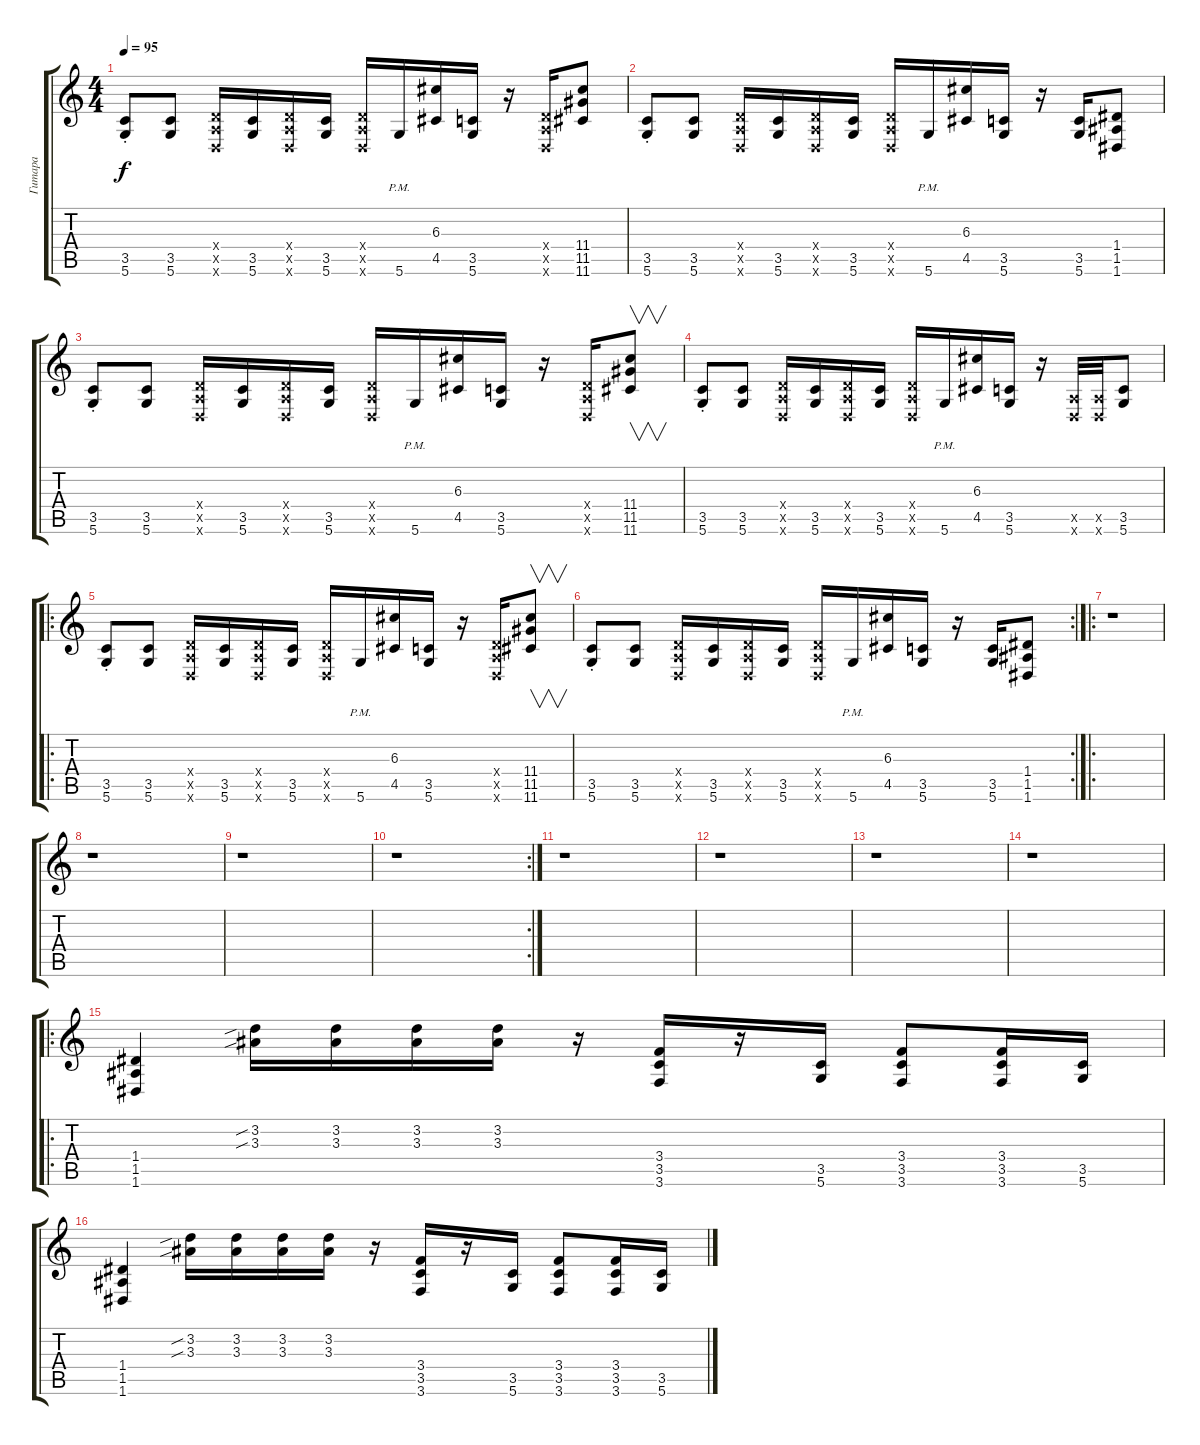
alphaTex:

\track ("Гитара" "Гитара") {instrument distortionguitar}
\staff {score tabs}
\tuning (E4 B3 G3 D3 A2 D2) {hide}
\ts (4 4)
\tempo 95
\clef g2
\ks c
(3.5{st} 5.6{st}).8{dy f instrument distortionguitar} (3.5 5.6).8 (0.4{x} 0.5{x} 0.6{x}).16 (3.5 5.6).16 (0.4{x} 0.5{x} 0.6{x}).16 (3.5 5.6).16 (0.4{x} 0.5{x} 0.6{x}).16 5.6{pm}.16 (6.3 4.5).16 (3.5 5.6).16 r.16 (0.4{x} 0.5{x} 0.6{x}).16 (11.4 11.5 11.6).8 |
(3.5{st} 5.6{st}).8 (3.5 5.6).8 (0.4{x} 0.5{x} 0.6{x}).16 (3.5 5.6).16 (0.4{x} 0.5{x} 0.6{x}).16 (3.5 5.6).16 (0.4{x} 0.5{x} 0.6{x}).16 5.6{pm}.16 (6.3 4.5).16 (3.5 5.6).16 r.16 (3.5 5.6).16 (1.4 1.5 1.6).8 |
(3.5{st} 5.6{st}).8 (3.5 5.6).8 (0.4{x} 0.5{x} 0.6{x}).16 (3.5 5.6).16 (0.4{x} 0.5{x} 0.6{x}).16 (3.5 5.6).16 (0.4{x} 0.5{x} 0.6{x}).16 5.6{pm}.16 (6.3 4.5).16 (3.5 5.6).16 r.16 (0.4{x} 0.5{x} 0.6{x}).16 (11.4 11.5 11.6).8{v} |
(3.5{st} 5.6{st}).8 (3.5 5.6).8 (0.4{x} 0.5{x} 0.6{x}).16 (3.5 5.6).16 (0.4{x} 0.5{x} 0.6{x}).16 (3.5 5.6).16 (0.4{x} 0.5{x} 0.6{x}).16 5.6{pm}.16 (6.3 4.5).16 (3.5 5.6).16 r.16 (0.5{x} 0.6{x}).32 (0.5{x} 0.6{x}).32 (3.5 5.6).8 |
\ro
(3.5{st} 5.6{st}).8 (3.5 5.6).8 (0.4{x} 0.5{x} 0.6{x}).16 (3.5 5.6).16 (0.4{x} 0.5{x} 0.6{x}).16 (3.5 5.6).16 (0.4{x} 0.5{x} 0.6{x}).16 5.6{pm}.16 (6.3 4.5).16 (3.5 5.6).16 r.16 (0.4{x} 0.5{x} 0.6{x}).16 (11.4 11.5 11.6).8{v} |
\rc 2
(3.5{st} 5.6{st}).8 (3.5 5.6).8 (0.4{x} 0.5{x} 0.6{x}).16 (3.5 5.6).16 (0.4{x} 0.5{x} 0.6{x}).16 (3.5 5.6).16 (0.4{x} 0.5{x} 0.6{x}).16 5.6{pm}.16 (6.3 4.5).16 (3.5 5.6).16 r.16 (3.5 5.6).16 (1.4 1.5 1.6).8 |
\ro
r.1 |
r.1 |
r.1 |
\rc 2
r.1 |
r.1 |
r.1 |
r.1 |
r.1 |
\ro
(1.4 1.5 1.6).4 (3.2{sib} 3.3{sib}).16 (3.2 3.3).16 (3.2 3.3).16 (3.2 3.3).16 r.16 (3.4 3.5 3.6).16 r.16 (3.5 5.6).16 (3.4 3.5 3.6).8 (3.4 3.5 3.6).16 (3.5 5.6).16 |
(1.4 1.5 1.6).4 (3.2{sib} 3.3{sib}).16 (3.2 3.3).16 (3.2 3.3).16 (3.2 3.3).16 r.16 (3.4 3.5 3.6).16 r.16 (3.5 5.6).16 (3.4 3.5 3.6).8 (3.4 3.5 3.6).16 (3.5 5.6).16
